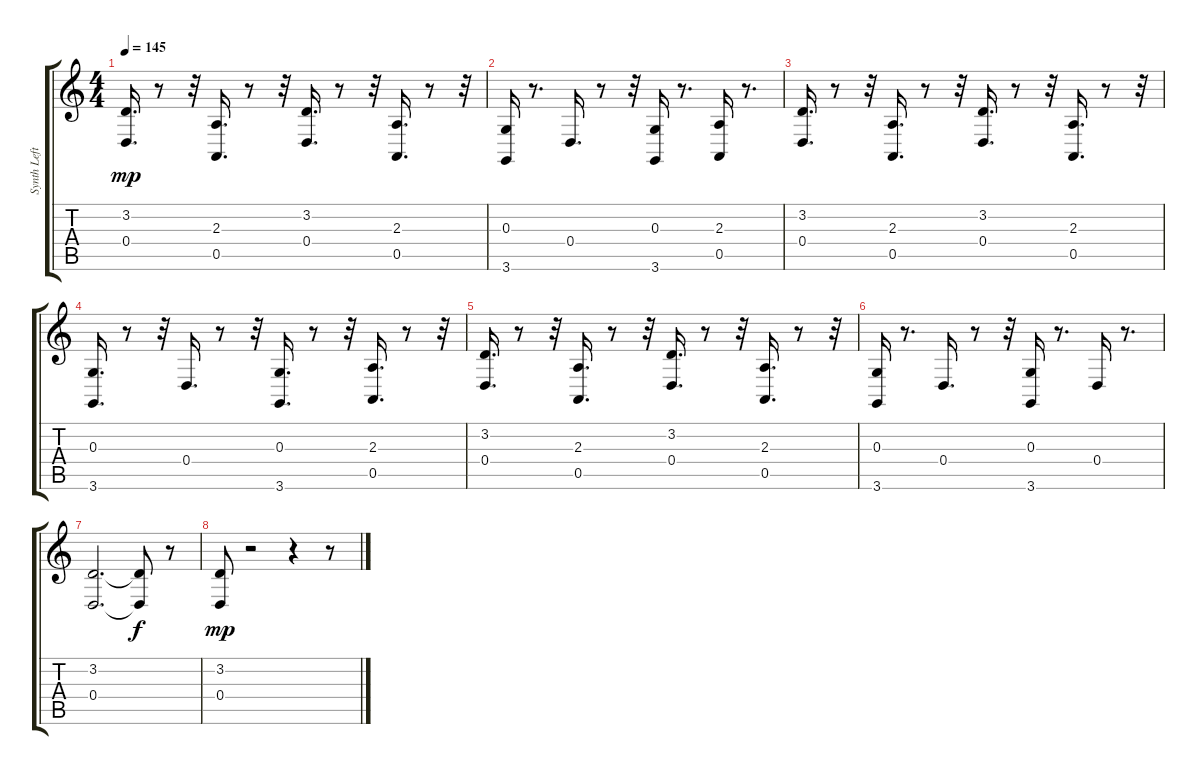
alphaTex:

\track ("Synth Left" "Synth Left") {instrument lead2sawtooth}
\staff {score tabs}
\tuning (E4 B3 G3 D3 A2 E2) {hide}
\ts (4 4)
\tempo 145
\clef g2
\ks c
(3.2 0.4).16{d dy mp} r.8 r.32 (2.3 0.5).16{d} r.8 r.32 (3.2 0.4).16{d} r.8 r.32 (2.3 0.5).16{d} r.8 r.32 |
(0.3 3.6).16 r.8{d} 0.4.16{d} r.8 r.32 (0.3 3.6).16 r.8{d} (2.3 0.5).16 r.8{d} |
(3.2 0.4).16{d} r.8 r.32 (2.3 0.5).16{d} r.8 r.32 (3.2 0.4).16{d} r.8 r.32 (2.3 0.5).16{d} r.8 r.32 |
(0.3 3.6).16{d} r.8 r.32 0.4.16{d} r.8 r.32 (0.3 3.6).16{d} r.8 r.32 (2.3 0.5).16{d} r.8 r.32 |
(3.2 0.4).16{d} r.8 r.32 (2.3 0.5).16{d} r.8 r.32 (3.2 0.4).16{d} r.8 r.32 (2.3 0.5).16{d} r.8 r.32 |
(0.3 3.6).16 r.8{d} 0.4.16{d} r.8 r.32 (0.3 3.6).16 r.8{d} 0.4.16 r.8{d} |
(3.2 0.4).2{d} (3.2{t} 0.4{t}).8{dy f} r.8 |
(3.2 0.4).8{dy mp} r.2 r.4 r.8
